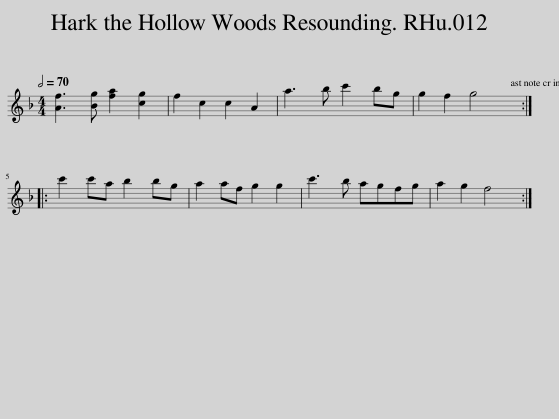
X:1
L:1/8
Q:1/2=70
M:4/4
I:linebreak $
K:F
V:1 treble
V:1
 [Af]3 [Bg] [fa]2 [cg]2 | f2 c2 c2 A2 | a3 b c'2 bg | g2 f2 g4 ::$ c'2 c'a b2 bg | %5
 a2 af g2 g2 | c'3 b agfg | a2 g2 f4 :| %8
